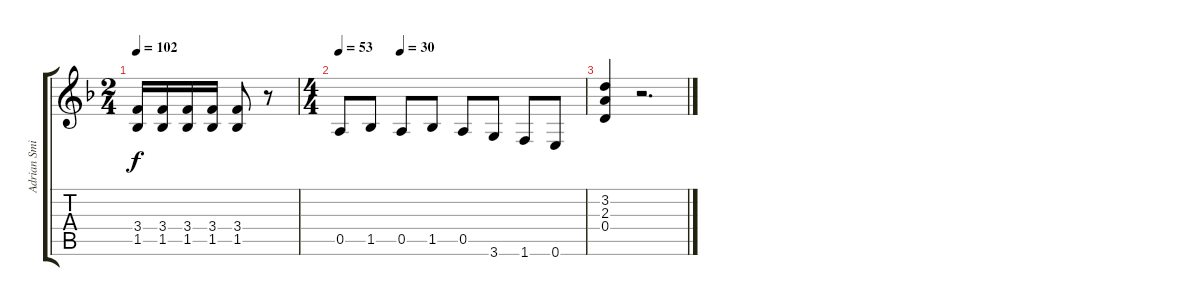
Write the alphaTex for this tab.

\track ("Adrian Smith" "Adrian Smi") {instrument distortionguitar}
\staff {score tabs}
\tuning (E4 B3 G3 D3 A2 E2) {hide}
\ts (2 4)
\tempo 102
\clef g2
\ks dminor
(3.4 1.5).16{dy f} (3.4 1.5).16 (3.4 1.5).16 (3.4 1.5).16 (3.4 1.5).8 r.8 |
\ts (4 4)
\tempo 53
\tempo (30 0.25)
0.5.8 1.5.8 0.5.8 1.5.8 0.5.8 3.6.8 1.6.8 0.6.8 |
(3.2 2.3 0.4).4 r.2{d}
